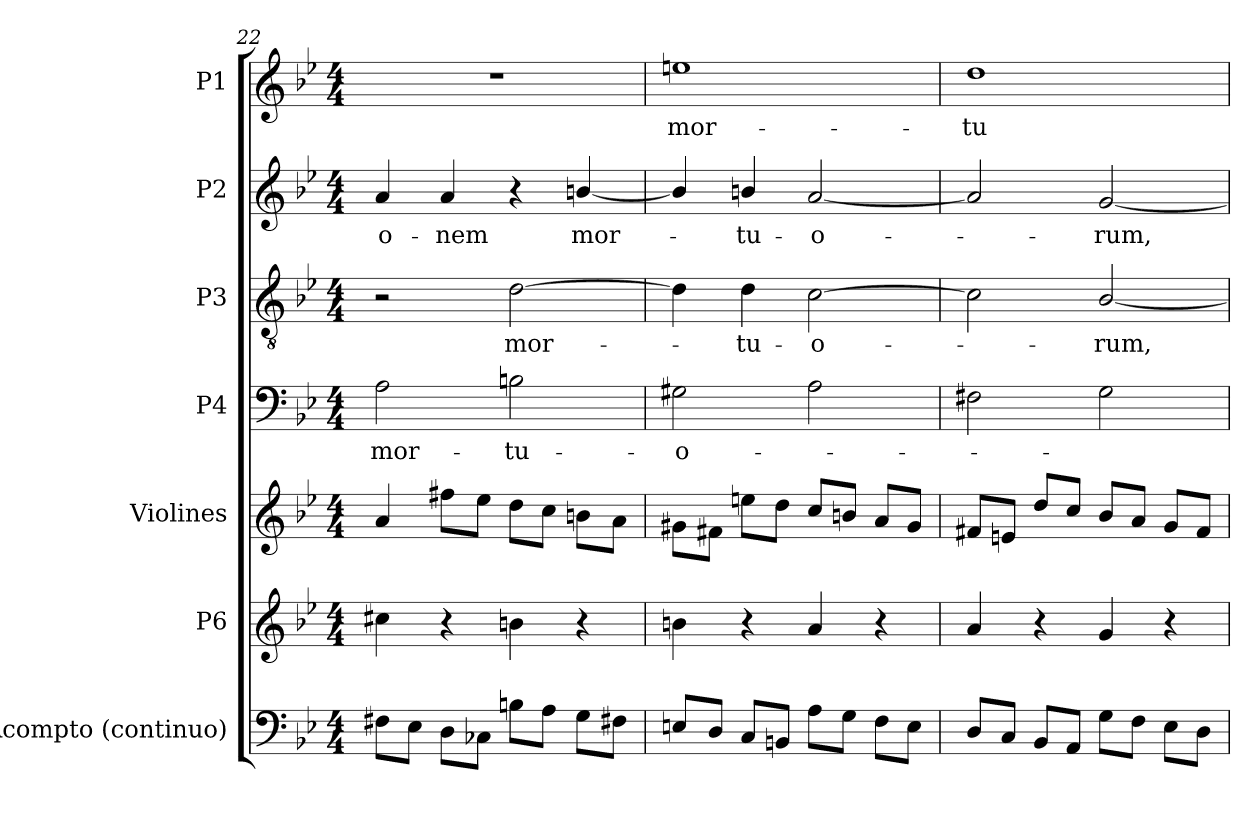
**kern	**kern	**kern	**kern	**text	**kern	**text	**kern	**text	**kern	**text
*part7	*part6	*part5	*part4	*part4	*part3	*part3	*part2	*part2	*part1	*part1
*staff7	*staff6	*staff5	*staff4	*staff4	*staff3	*staff3	*staff2	*staff2	*staff1	*staff1
*I"Acompto (continuo)	*I"P6	*I"Violines	*I"P4	*	*I"P3	*	*I"P2	*	*I"P1	*
*	*	*I'Vln. 1	*	*	*	*	*	*	*	*
*clefF4	*clefG2	*clefG2	*clefF4	*	*clefGv2	*	*clefG2	*	*clefG2	*
*	*	*	*	*	*ITrd7c12	*	*	*	*	*
*k[b-e-]	*k[b-e-]	*k[b-e-]	*k[b-e-]	*	*k[b-e-]	*	*k[b-e-]	*	*k[b-e-]	*
*B-:	*B-:	*B-:	*B-:	*	*B-:	*	*B-:	*	*B-:	*
*M4/4	*M4/4	*M4/4	*M4/4	*	*M4/4	*	*M4/4	*	*M4/4	*
=22	=22	=22	=22	=22	=22	=22	=22	=22	=22	=22
!	!	!	!	!LO:LY:b:color=#000000	!	!	!	!	!	!
!	!	!	!	!	!	!	!	!LO:LY:b:color=#000000	!	!
8F#Xi\L	4cc#Xi\	4ai/	2Ai\	mor-	2r	.	4ai/	-o-	1r	.
8E-i\J	.	.	.	.	.	.	.	.	.	.
!	!	!	!	!	!	!	!	!LO:LY:b:color=#000000	!	!
8Di\L	4r	8ff#Xi\L	.	.	.	.	4ai/	-nem	.	.
8C-Xi\J	.	8ee-i\J	.	.	.	.	.	.	.	.
!	!	!	!	!LO:LY:b:color=#000000	!	!	!	!	!	!
!	!	!	!	!	!	!LO:LY:b:color=#000000	!	!	!	!
8Bni\L	4bni\	8ddi\L	2Bni\	-tu-	[2Di\	mor-	4r	.	.	.
8Ai\J	.	8cci\J	.	.	.	.	.	.	.	.
!	!	!	!	!	!	!	!	!LO:LY:b:color=#000000	!	!
8Gi\L	4r	8bni\L	.	.	.	.	[4bni/	mor-	.	.
8F#Xi\J	.	8ai\J	.	.	.	.	.	.	.	.
!!LO:PB:g=z
=23	=23	=23	=23	=23	=23	=23	=23	=23	=23	=23
!	!	!	!	!LO:LY:b:color=#000000	!	!	!	!	!	!
!	!	!	!	!	!	!	!	!	!	!LO:LY:b:color=#000000
8Eni/L	4bni\	8g#Xi\L	2G#Xi\	-o-	4Di\]	.	4bi/]	.	1eeni	mor-
8Di/J	.	8f#Xi\J	.	.	.	.	.	.	.	.
!	!	!	!	!	!	!LO:LY:b:color=#000000	!	!	!	!
!	!	!	!	!	!	!	!	!LO:LY:b:color=#000000	!	!
8Ci/L	4r	8eeni\L	.	.	4Di\	-tu-	4bni/	-tu-	.	.
8BBni/J	.	8ddi\J	.	.	.	.	.	.	.	.
!	!	!	!	!	!	!LO:LY:b:color=#000000	!	!	!	!
!	!	!	!	!	!	!	!	!LO:LY:b:color=#000000	!	!
8Ai\L	4ai/	8cci/L	2Ai\	.	[2Ci\	-o-	[2ai/	-o-	.	.
8Gi\J	.	8bni/J	.	.	.	.	.	.	.	.
8Fi\L	4r	8ai/L	.	.	.	.	.	.	.	.
8Ei\J	.	8g#i/J	.	.	.	.	.	.	.	.
=24	=24	=24	=24	=24	=24	=24	=24	=24	=24	=24
!	!	!	!	!	!	!	!	!	!	!LO:LY:b:color=#000000
8Di/L	4ai/	8f#Xi/L	2F#Xi\	.	2Ci\]	.	2ai/]	.	1ddi	-tu-
8Ci/J	.	8eni/J	.	.	.	.	.	.	.	.
8BB-i/L	4r	8ddi/L	.	.	.	.	.	.	.	.
8AAi/J	.	8cci/J	.	.	.	.	.	.	.	.
!	!	!	!	!	!	!LO:LY:b:color=#000000	!	!	!	!
!	!	!	!	!	!	!	!	!LO:LY:b:color=#000000	!	!
8Gi\L	4gi/	8b-i/L	2Gi\	.	[2BB-i/	-rum,	[2gi/	-rum,	.	.
8Fi\J	.	8ai/J	.	.	.	.	.	.	.	.
8E-i\L	4r	8gi/L	.	.	.	.	.	.	.	.
8Di\J	.	8f#i/J	.	.	.	.	.	.	.	.
=	=	=	=	=	=	=	=	=	=	=
*-	*-	*-	*-	*-	*-	*-	*-	*-	*-	*-
